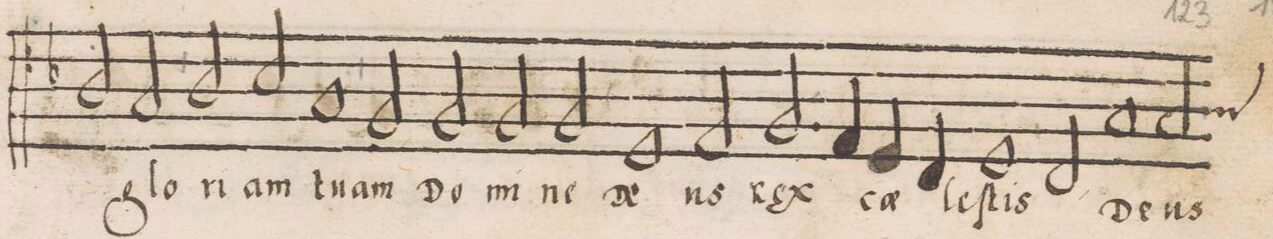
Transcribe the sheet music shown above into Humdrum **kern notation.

**kern	**text
*I"TENOR	*
*clefC4	*
*k[b-]	*
*met()	*
*M2/1	*
2A/	.
2G/	glo-
=26-	=26-
2A/	-ri-
2B-/	-am
1G	tu-
=27-	=27-
2F/	-am
2F/	Do-
2F/	-mi-
2F/	-ne
=28-	=28-
1D	De-
2E/	-us
2.F/	Rex
=29-	=29-
4E/	.
4D/	cae-
4C/	.
1D	-leſ-
=30-	=30-
2C/	-tis
1G	De-
*custos:A	*
2G/	-us
=31-	=31-
*-	*-
